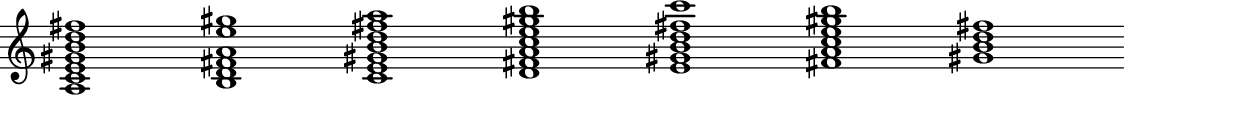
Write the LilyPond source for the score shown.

%% Generated by lilypond-book
%% Options: [indent=0\mm,line-width=550\pt]
\include "lilypond-book-preamble.ly"


% ****************************************************************
% Start cut-&-pastable-section
% ****************************************************************



\paper {
  indent = 0\mm
  line-width = 550\pt
  force-assignment = #""
  line-width = #(- line-width (* mm  3.000000))
}

\layout {
  
}





% ****************************************************************
% ly snippet:
% ****************************************************************
\sourcefileline 0
\version "2.12.0"  % necessary for upgrading to future LilyPond versions.
\paper{
  %top-margin = 3\cm
  %bottom-margin = 3\cm
  %after-title-space = 2\cm
  left-margin = 0\cm
  %indent = #0
  %line-width = 18\cm
  ragged-right = ##f
myStaffSize = #20
#(define fonts 
(make-pango-font-tree "Times New Roman" 
"Nimbus Sans" 
"Luxi Mono" 
(/ myStaffSize 20)))
}
chExceptionMusic = {
  <c ees ges bes>1-\markup { \concat { "m" \super {"7(" \flat "5)"}} } %m7b5 wird nicht als halbvermindert notiert
  <c ees g b>1-\markup { \concat { "m" \super “maj7“ }}
  <c e g b d'>1-\markup { \super "maj9" }
  <c e g a d'>1-\markup { \super "6/9" }
  <c e g bes d' a'>1-\markup { \super "13" }
  <c e g b fis'>1-\markup { \super {"maj7(" \sharp "11)"} }
  <c e g b d' a'>1-\markup { \super "maj13" }
  <c e g b d' fis' a'>1-\markup { \super {"maj13(" \sharp "11)"} }
  <c e g bes d' aes'>1-\markup { \super {"9(" \flat "13)"}}
}
chExceptions = #(append
    (sequential-music-to-chord-exceptions chExceptionMusic #t)
    ignatzekExceptions)
    
\layout {
 \context {
    \Staff
     \remove "Time_signature_engraver"
           }
 \context {
    \Score
     \remove "Bar_number_engraver"
          }
}
<<

\relative c{

\chordmode { 

  a,1:maj13.3- \bar " "
  b,:m13^9 \bar " "
  c:maj13.11+.5+ \bar " "
  d:13.11+ \bar " "
  e:9.13-^11 \bar " "
  fis:m11.5- \bar " "
  gis:m7.5- \bar " "
}
%\break
%\context ChordNames { 
%	\set chordNameExceptions = #chExceptions
%	\set chordChanges = ##t % Akkordsymbole werden nur am Anfang einer Zeile und bei Akkordwechseln angezeigt
%	\set majorSevenSymbol = \markup { maj7 }
%	\chordmode {
%		c1:maj13 d:m11 e:m11^9 f:maj13.11+ g:13 a:m11 b:dim5.7
%		}
%	}
}
>>



% ****************************************************************
% end ly snippet
% ****************************************************************
